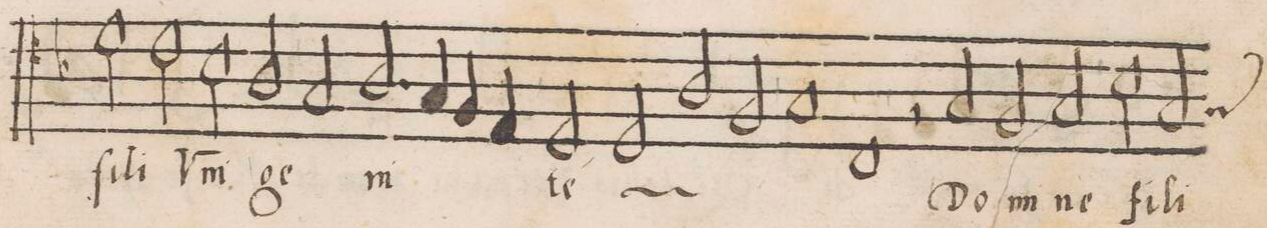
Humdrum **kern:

**kern	**text
*I"TENOR	*
*clefC4	*
*k[b-]	*
*met()	*
*M2/1	*
2d\	fi-
2c\	-li
2B-\	V-
2A/	-ni-
=37-	=37-
2G/	-ge-
2.A/	-ni-
4G/	.
4F/	.
4E/	.
=38-	=38-
2D/	-te
*	*ij
2D/	V-
2A/	-ni-
2F/	-ge-
=39-	=39-
1G	-ni-
1C	-te
*	*Xij
=40-	=40-
2r	.
2G/	Do-
2F/	-mi-
2G/	-ne
=41-	=41-
2B-\	fi-
*custos:G	*
2G/	-li
*-	*-
